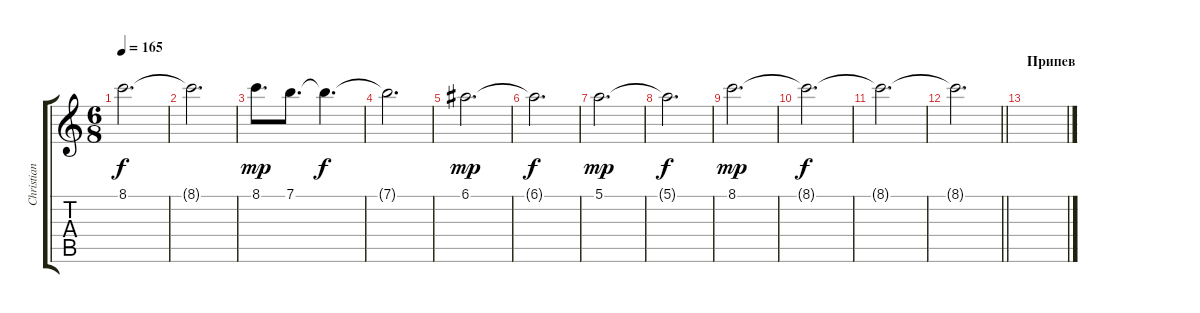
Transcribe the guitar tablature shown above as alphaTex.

\track ("Christian Lorenz" "Christian ") {instrument guitarharmonics}
\staff {score tabs}
\tuning (E4 C4 G3 C3 G2 C2) {hide}
\ts (6 8)
\tempo 165
\clef g2
\ks c
8.1{t}.2{d dy f} |
8.1{t}.2{d} |
8.1.8{d dy mp} 7.1.8{d} 7.1{t}.4{d dy f} |
7.1{t}.2{d} |
6.1.2{d dy mp} |
6.1{t}.2{d dy f} |
5.1.2{d dy mp} |
5.1{t}.2{d dy f} |
8.1.2{d dy mp} |
8.1{t}.2{d dy f} |
8.1{t}.2{d} |
\barLineRight lightlight
8.1{t}.2{d} |
\section ("" "Припев")
